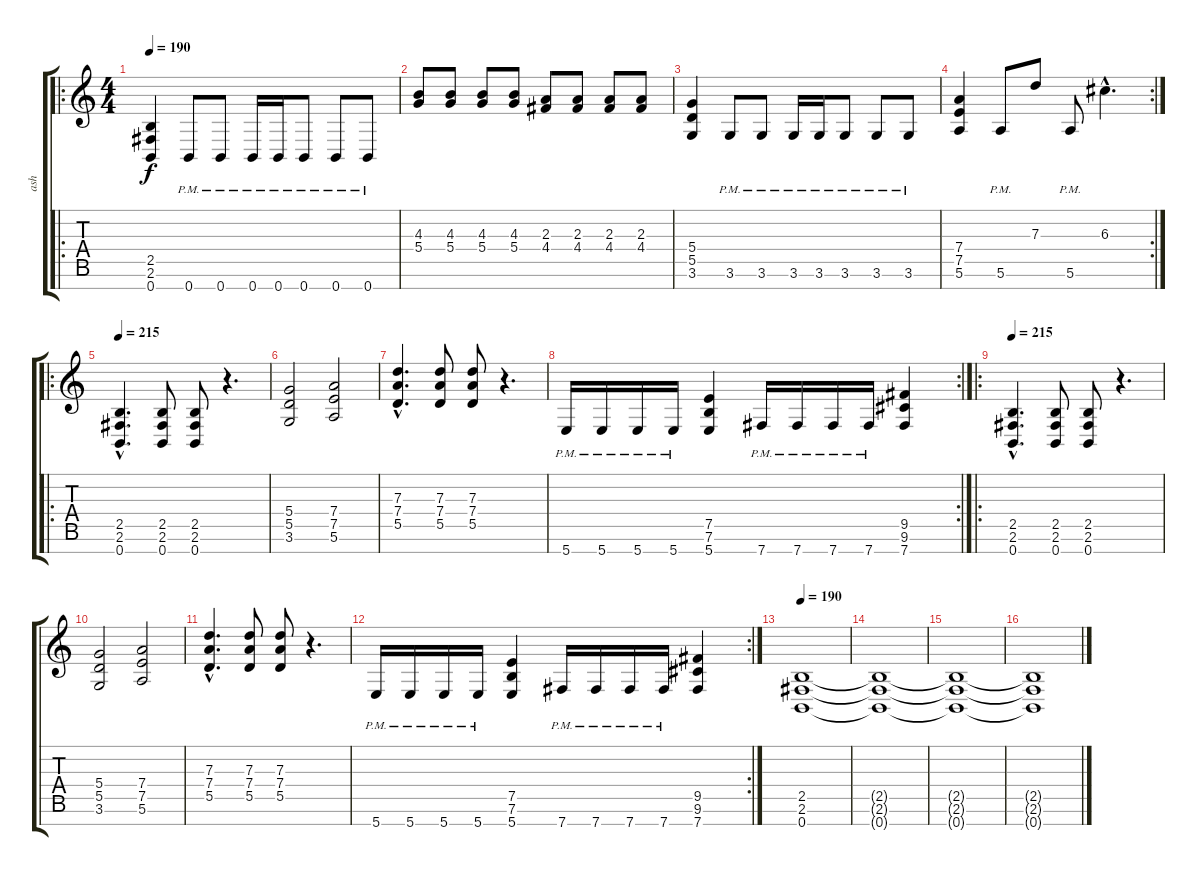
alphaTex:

\track ("ash" "ash") {instrument distortionguitar}
\staff {score tabs}
\tuning (E4 B3 G3 D3 A2 E2 B1) {hide}
\ro
\ts (4 4)
\tempo 190
\clef g2
\ks c
(2.5 2.6 0.7).4{dy f} 0.7{pm}.8 0.7{pm}.8 0.7{pm}.16 0.7{pm}.16 0.7{pm}.8 0.7{pm}.8 0.7{pm}.8 |
(4.3 5.4).8 (4.3 5.4).8 (4.3 5.4).8 (4.3 5.4).8 (2.3 4.4).8 (2.3 4.4).8 (2.3 4.4).8 (2.3 4.4).8 |
(5.4 5.5 3.6).4 3.6{pm}.8 3.6{pm}.8 3.6{pm}.16 3.6{pm}.16 3.6{pm}.8 3.6{pm}.8 3.6{pm}.8 |
\rc 2
(7.4 7.5 5.6).4 5.6{pm}.8 7.3.8 5.6{pm}.8 6.3{hac}.4{d} |
\ro
\tempo 215
(2.5{hac} 2.6{hac} 0.7{hac}).4{d} (2.5 2.6 0.7).8 (2.5 2.6 0.7).8 r.4{d} |
(5.4 5.5 3.6).2 (7.4 7.5 5.6).2 |
(7.3{hac} 7.4{hac} 5.5{hac}).4{d} (7.3 7.4 5.5).8 (7.3 7.4 5.5).8 r.4{d} |
\rc 2
5.7{pm}.16 5.7{pm}.16 5.7{pm}.16 5.7{pm}.16 (7.5 7.6 5.7).4 7.7{pm}.16 7.7{pm}.16 7.7{pm}.16 7.7{pm}.16 (9.5 9.6 7.7).4 |
\ro
\tempo 215
(2.5{hac} 2.6{hac} 0.7{hac}).4{d} (2.5 2.6 0.7).8 (2.5 2.6 0.7).8 r.4{d} |
(5.4 5.5 3.6).2 (7.4 7.5 5.6).2 |
(7.3{hac} 7.4{hac} 5.5{hac}).4{d} (7.3 7.4 5.5).8 (7.3 7.4 5.5).8 r.4{d} |
\rc 2
5.7{pm}.16 5.7{pm}.16 5.7{pm}.16 5.7{pm}.16 (7.5 7.6 5.7).4 7.7{pm}.16 7.7{pm}.16 7.7{pm}.16 7.7{pm}.16 (9.5 9.6 7.7).4 |
\tempo 190
(2.5 2.6 0.7).1{balance 0} |
(2.5{t} 2.6{t} 0.7{t}).1 |
(2.5{t} 2.6{t} 0.7{t}).1 |
(2.5{t} 2.6{t} 0.7{t}).1
